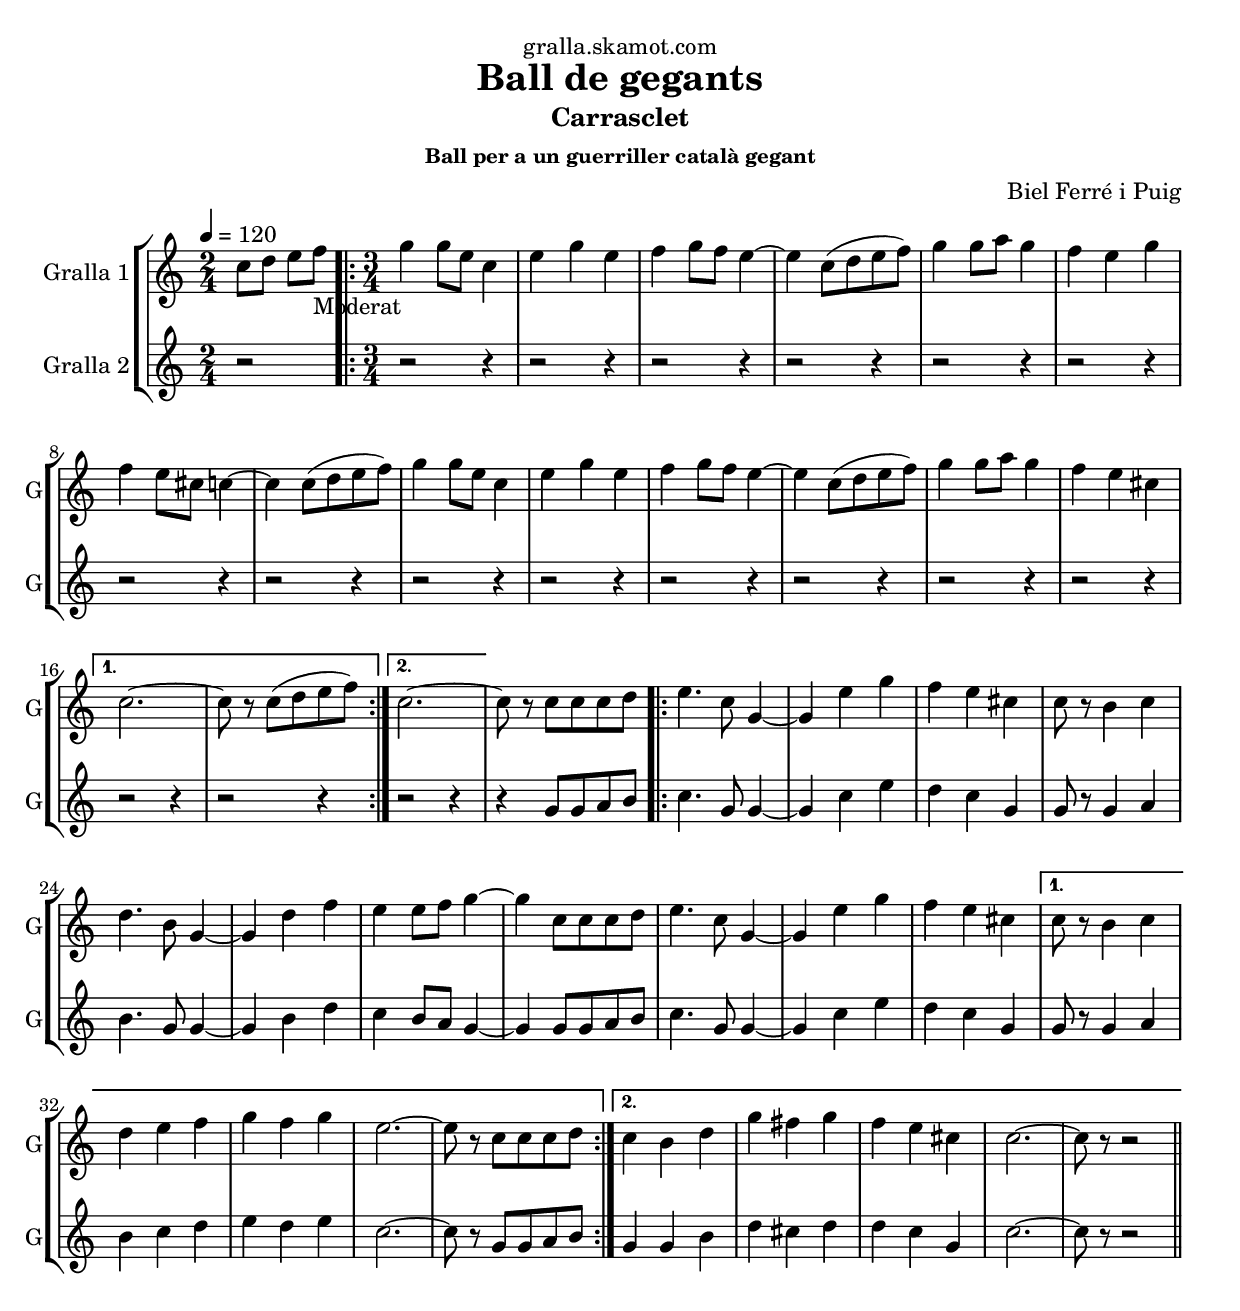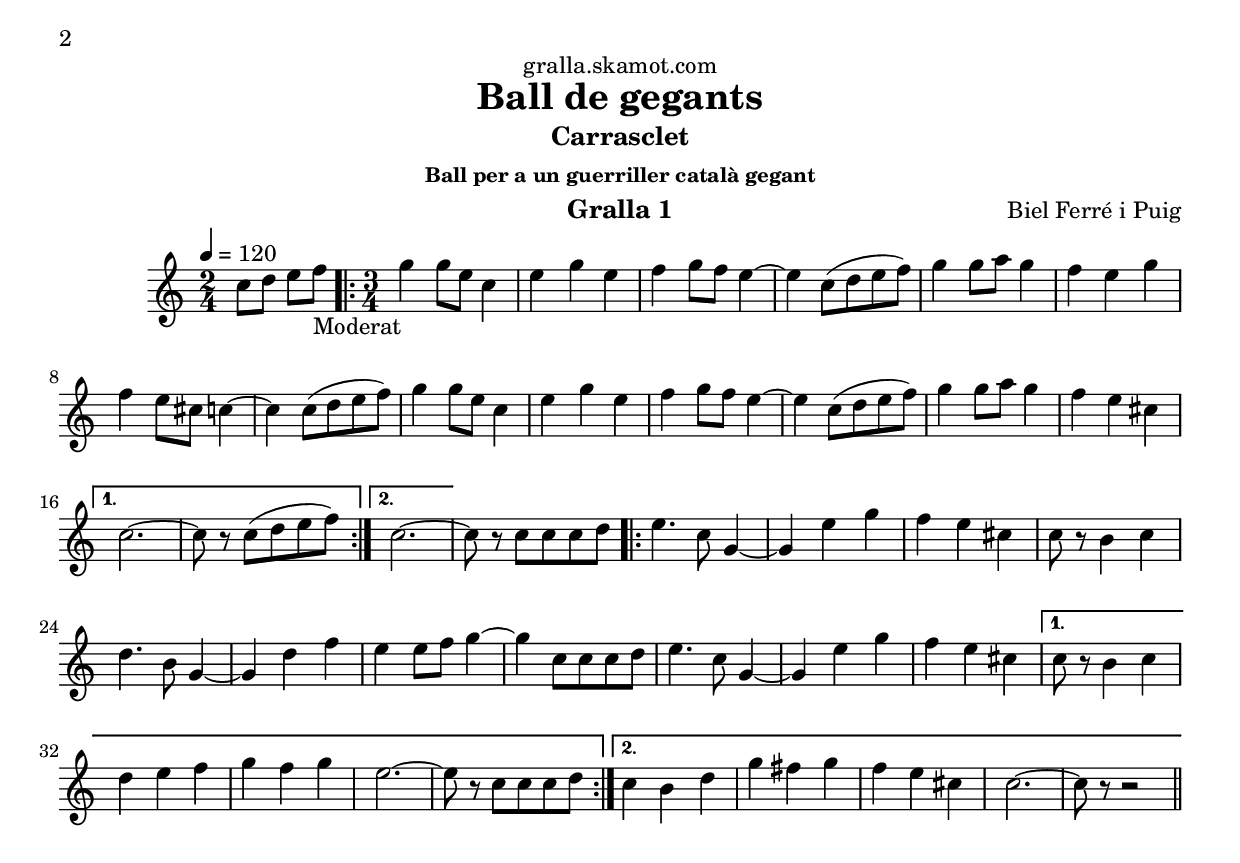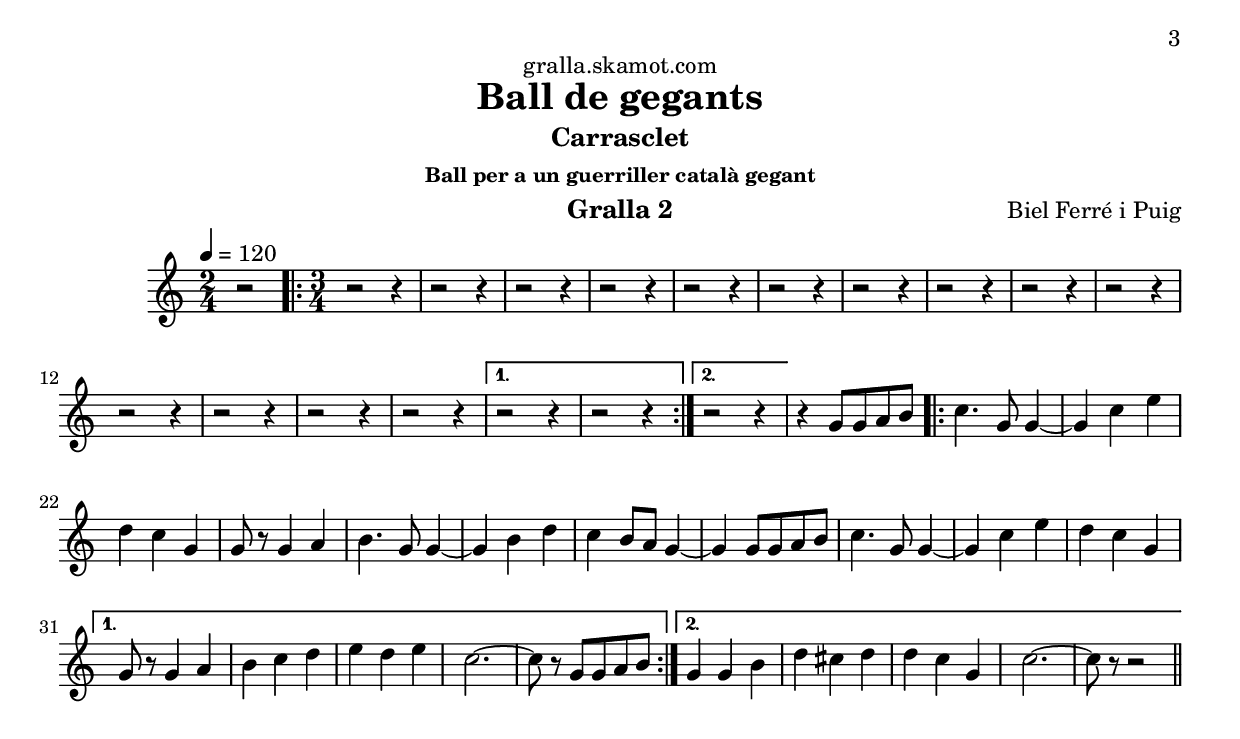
\version "2.16.2"

\header {
  dedication="gralla.skamot.com"
  title="Ball de gegants"
  subtitle="Carrasclet"
  subsubtitle="Ball per a un guerriller català gegant"
  poet=""
  meter=""
  piece=""
  composer="Biel Ferré i Puig"
  arranger=""
  opus=""
  instrument=""
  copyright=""
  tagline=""
}

liniaroAa =
\relative c''
{
  \tempo 4=120
  \clef treble
  \key c \major
  \time 2/4
  c8 d e f _"Moderat"   |
  \time 3/4   \repeat volta 2 { g4 g8 e c4  |
  e4 g e  |
  f4 g8 f e4 ~  |
  %05
  e4 c8 ( d e f )  |
  g4 g8 a g4  |
  f4 e g  |
  f4 e8 cis c4 ~  |
  c4 c8 ( d e f )  |
  %10
  g4 g8 e c4  |
  e4 g e  |
  f4 g8 f e4 ~  |
  e4 c8 ( d e f )  |
  g4 g8 a g4  |
  %15
  f4 e cis }
  \alternative { { c2. ~  |
  c8 r c ( d e f ) }
  { c2. ~ } }
  c8 r c c c d  |
  %20
  \repeat volta 2 { e4. c8 g4 ~  |
  g4 e' g  |
  f4 e cis  |
  c8 r b4 c  |
  d4. b8 g4 ~  |
  %25
  g4 d' f  |
  e4 e8 f g4 ~  |
  g4 c,8 c c d  |
  e4. c8 g4 ~  |
  g4 e' g  |
  %30
  f4 e cis }
  \alternative { { c8 r b4 c  |
  d4 e f  |
  g4 f g  |
  e2. ~  |
  %35
  e8 r c c c d }
  { c4 b d  |
  g4 fis g  |
  f4 e cis  |
  c2. ~  |
  %40
  c8 r r2 } } \bar "||" % kompletite
}

liniaroAb =
\relative g'
{
  \tempo 4=120
  \clef treble
  \key c \major
  \time 2/4
  r2  |
  \time 3/4   \repeat volta 2 { r2 r4  |
  r2 r4  |
  r2 r4  |
  %05
  r2 r4  |
  r2 r4  |
  r2 r4  |
  r2 r4  |
  r2 r4  |
  %10
  r2 r4  |
  r2 r4  |
  r2 r4  |
  r2 r4  |
  r2 r4  |
  %15
  r2 r4 }
  \alternative { { r2 r4  |
  r2 r4 }
  { r2 r4 } }
  r4 g8 g a b  |
  %20
  \repeat volta 2 { c4. g8 g4 ~  |
  g4 c e  |
  d4 c g  |
  g8 r g4 a  |
  b4. g8 g4 ~  |
  %25
  g4 b d  |
  c4 b8 a g4 ~  |
  g4 g8 g a b  |
  c4. g8 g4 ~  |
  g4 c e  |
  %30
  d4 c g }
  \alternative { { g8 r g4 a  |
  b4 c d  |
  e4 d e  |
  c2. ~  |
  %35
  c8 r g g a b }
  { g4 g b  |
  d4 cis d  |
  d4 c g  |
  c2. ~  |
  %40
  c8 r r2 } } \bar "||" % kompletite
}

\bookpart {
  \score {
    \new StaffGroup {
      \override Score.RehearsalMark #'self-alignment-X = #LEFT
      <<
        \new Staff \with {instrumentName = #"Gralla 1" shortInstrumentName = #"G"} \liniaroAa
        \new Staff \with {instrumentName = #"Gralla 2" shortInstrumentName = #"G"} \liniaroAb
      >>
    }
    \layout {}
  }
  \score { \unfoldRepeats
    \new StaffGroup {
      \override Score.RehearsalMark #'self-alignment-X = #LEFT
      <<
        \new Staff \with {instrumentName = #"Gralla 1" shortInstrumentName = #"G"} \liniaroAa
        \new Staff \with {instrumentName = #"Gralla 2" shortInstrumentName = #"G"} \liniaroAb
      >>
    }
    \midi {
      \set Staff.midiInstrument = "oboe"
      \set DrumStaff.midiInstrument = "drums"
    }
  }
}

\bookpart {
  \header {instrument="Gralla 1"}
  \score {
    \new StaffGroup {
      \override Score.RehearsalMark #'self-alignment-X = #LEFT
      <<
        \new Staff \liniaroAa
      >>
    }
    \layout {}
  }
  \score { \unfoldRepeats
    \new StaffGroup {
      \override Score.RehearsalMark #'self-alignment-X = #LEFT
      <<
        \new Staff \liniaroAa
      >>
    }
    \midi {
      \set Staff.midiInstrument = "oboe"
      \set DrumStaff.midiInstrument = "drums"
    }
  }
}

\bookpart {
  \header {instrument="Gralla 2"}
  \score {
    \new StaffGroup {
      \override Score.RehearsalMark #'self-alignment-X = #LEFT
      <<
        \new Staff \liniaroAb
      >>
    }
    \layout {}
  }
  \score { \unfoldRepeats
    \new StaffGroup {
      \override Score.RehearsalMark #'self-alignment-X = #LEFT
      <<
        \new Staff \liniaroAb
      >>
    }
    \midi {
      \set Staff.midiInstrument = "oboe"
      \set DrumStaff.midiInstrument = "drums"
    }
  }
}

